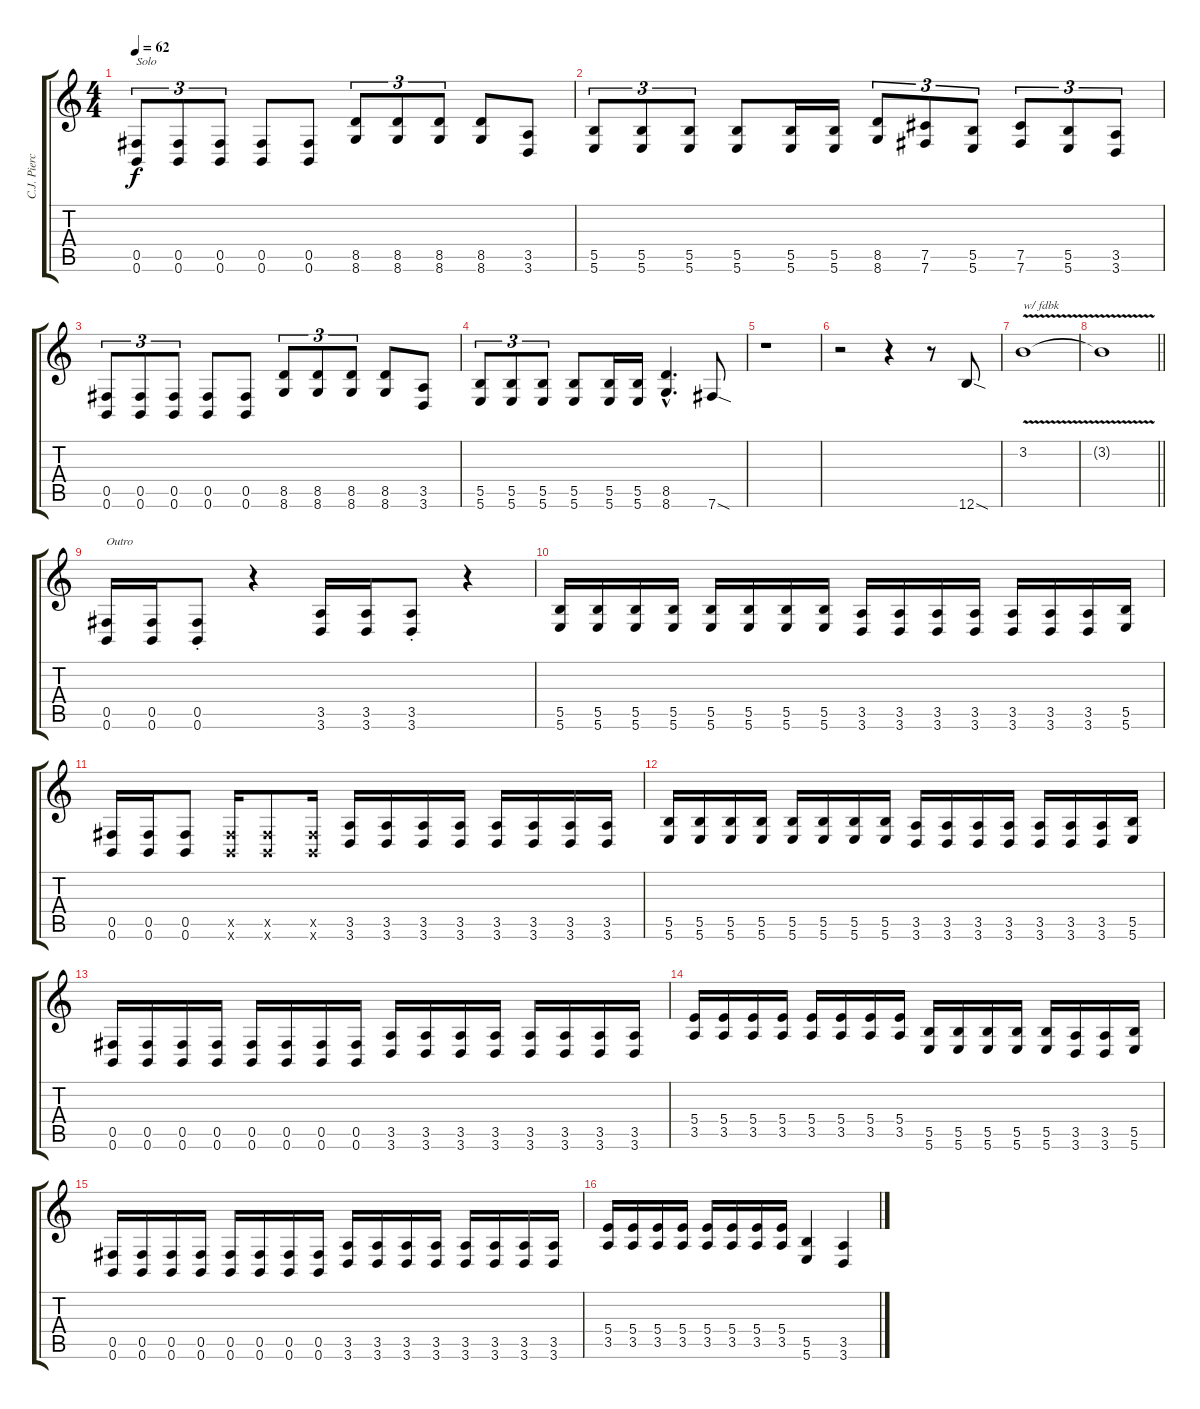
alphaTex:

\track ("C.J. Pierce | Gtr. Overdub" "C.J. Pierc") {instrument overdrivenguitar}
\staff {score tabs}
\tuning (Db4 Ab3 E3 B2 Gb2 B1) {hide}
\ts (4 4)
\tempo 62
\clef g2
\ks c
(0.5 0.6).8{tu (3 2) txt "Solo" dy f} (0.5 0.6).8{tu (3 2)} (0.5 0.6).8{tu (3 2)} (0.5 0.6).8 (0.5 0.6).8 (8.5 8.6).8{tu (3 2)} (8.5 8.6).8{tu (3 2)} (8.5 8.6).8{tu (3 2)} (8.5 8.6).8 (3.5 3.6).8 |
(5.5 5.6).8{tu (3 2)} (5.5 5.6).8{tu (3 2)} (5.5 5.6).8{tu (3 2)} (5.5 5.6).8 (5.5 5.6).16 (5.5 5.6).16 (8.5 8.6).8{tu (3 2)} (7.5 7.6).8{tu (3 2)} (5.5 5.6).8{tu (3 2)} (7.5 7.6).8{tu (3 2)} (5.5 5.6).8{tu (3 2)} (3.5 3.6).8{tu (3 2)} |
(0.5 0.6).8{tu (3 2)} (0.5 0.6).8{tu (3 2)} (0.5 0.6).8{tu (3 2)} (0.5 0.6).8 (0.5 0.6).8 (8.5 8.6).8{tu (3 2)} (8.5 8.6).8{tu (3 2)} (8.5 8.6).8{tu (3 2)} (8.5 8.6).8 (3.5 3.6).8 |
(5.5 5.6).8{tu (3 2)} (5.5 5.6).8{tu (3 2)} (5.5 5.6).8{tu (3 2)} (5.5 5.6).8 (5.5 5.6).16 (5.5 5.6).16 (8.5{hac} 8.6{hac}).4{d} 7.6{sod}.8 |
r.1 |
r.2 r.4 r.8 12.6{sod}.8 |
3.2{v}.1{txt "w/ fdbk"} |
\barLineRight lightlight
3.2{t}.1 |
(0.5 0.6).16{txt "Outro"} (0.5 0.6).16 (0.5{st} 0.6{st}).8 r.4 (3.5 3.6).16 (3.5 3.6).16 (3.5{st} 3.6{st}).8 r.4 |
(5.5 5.6).16 (5.5 5.6).16 (5.5 5.6).16 (5.5 5.6).16 (5.5 5.6).16 (5.5 5.6).16 (5.5 5.6).16 (5.5 5.6).16 (3.5 3.6).16 (3.5 3.6).16 (3.5 3.6).16 (3.5 3.6).16 (3.5 3.6).16 (3.5 3.6).16 (3.5 3.6).16 (5.5 5.6).16 |
(0.5 0.6).16 (0.5 0.6).16 (0.5 0.6).8 (0.5{x} 0.6{x}).16 (0.5{x} 0.6{x}).8 (0.5{x} 0.6{x}).16 (3.5 3.6).16 (3.5 3.6).16 (3.5 3.6).16 (3.5 3.6).16 (3.5 3.6).16 (3.5 3.6).16 (3.5 3.6).16 (3.5 3.6).16 |
(5.5 5.6).16 (5.5 5.6).16 (5.5 5.6).16 (5.5 5.6).16 (5.5 5.6).16 (5.5 5.6).16 (5.5 5.6).16 (5.5 5.6).16 (3.5 3.6).16 (3.5 3.6).16 (3.5 3.6).16 (3.5 3.6).16 (3.5 3.6).16 (3.5 3.6).16 (3.5 3.6).16 (5.5 5.6).16 |
(0.5 0.6).16 (0.5 0.6).16 (0.5 0.6).16 (0.5 0.6).16 (0.5 0.6).16 (0.5 0.6).16 (0.5 0.6).16 (0.5 0.6).16 (3.5 3.6).16 (3.5 3.6).16 (3.5 3.6).16 (3.5 3.6).16 (3.5 3.6).16 (3.5 3.6).16 (3.5 3.6).16 (3.5 3.6).16 |
(5.4 3.5).16 (5.4 3.5).16 (5.4 3.5).16 (5.4 3.5).16 (5.4 3.5).16 (5.4 3.5).16 (5.4 3.5).16 (5.4 3.5).16 (5.5 5.6).16 (5.5 5.6).16 (5.5 5.6).16 (5.5 5.6).16 (5.5 5.6).16 (3.5 3.6).16 (3.5 3.6).16 (5.5 5.6).16 |
(0.5 0.6).16 (0.5 0.6).16 (0.5 0.6).16 (0.5 0.6).16 (0.5 0.6).16 (0.5 0.6).16 (0.5 0.6).16 (0.5 0.6).16 (3.5 3.6).16 (3.5 3.6).16 (3.5 3.6).16 (3.5 3.6).16 (3.5 3.6).16 (3.5 3.6).16 (3.5 3.6).16 (3.5 3.6).16 |
(5.4 3.5).16 (5.4 3.5).16 (5.4 3.5).16 (5.4 3.5).16 (5.4 3.5).16 (5.4 3.5).16 (5.4 3.5).16 (5.4 3.5).16 (5.5 5.6).4 (3.5 3.6).4
